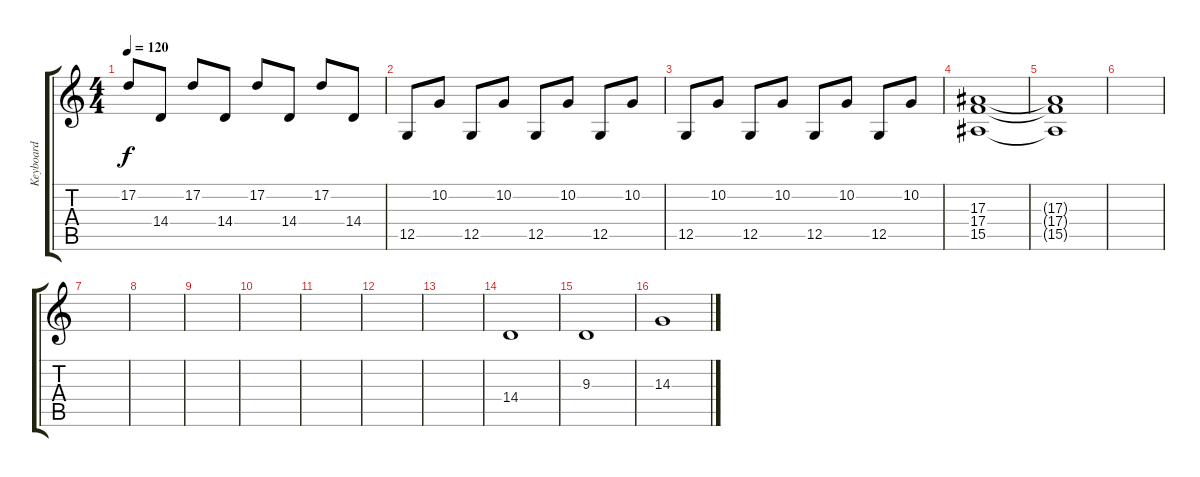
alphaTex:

\track ("Keyboard" "Keyboard") {instrument stringensemble1}
\staff {score tabs}
\tuning (D4 A3 F3 C3 G2 D2) {hide}
\ts (4 4)
\tempo 120
\clef g2
\ks c
17.2.8{dy f} 14.4.8 17.2.8 14.4.8 17.2.8 14.4.8 17.2.8 14.4.8 |
12.5.8 10.2.8 12.5.8 10.2.8 12.5.8 10.2.8 12.5.8 10.2.8 |
12.5.8 10.2.8 12.5.8 10.2.8 12.5.8 10.2.8 12.5.8 10.2.8 |
(17.3 17.4 15.5).1 |
(17.3{t} 17.4{t} 15.5{t}).1 |
|
|
|
|
|
|
|
|
14.4.1 |
9.3.1 |
14.3.1
